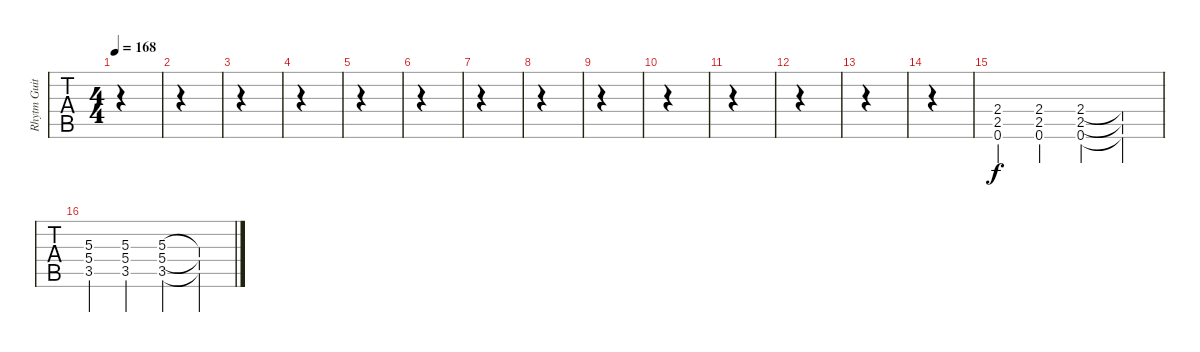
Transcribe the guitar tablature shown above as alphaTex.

\track ("Rhytm Guitar" "Rhytm Guit") {instrument acousticguitarsteel}
\staff {tabs}
\tuning (E4 B3 G3 D3 A2 E2) {hide}
\ts (4 4)
\tempo 168
\clef g2
\ks c
|
|
|
|
|
|
|
|
|
|
|
|
|
|
(2.4 2.5 0.6).4 (2.4 2.5 0.6).4 (2.4 2.5 0.6).4 (2.4{t} 2.5{t} 0.6{t}).4 |
(5.3 5.4 3.5).4 (5.3 5.4 3.5).4 (5.3 5.4 3.5).4 (5.3{t} 5.4{t} 3.5{t}).4
